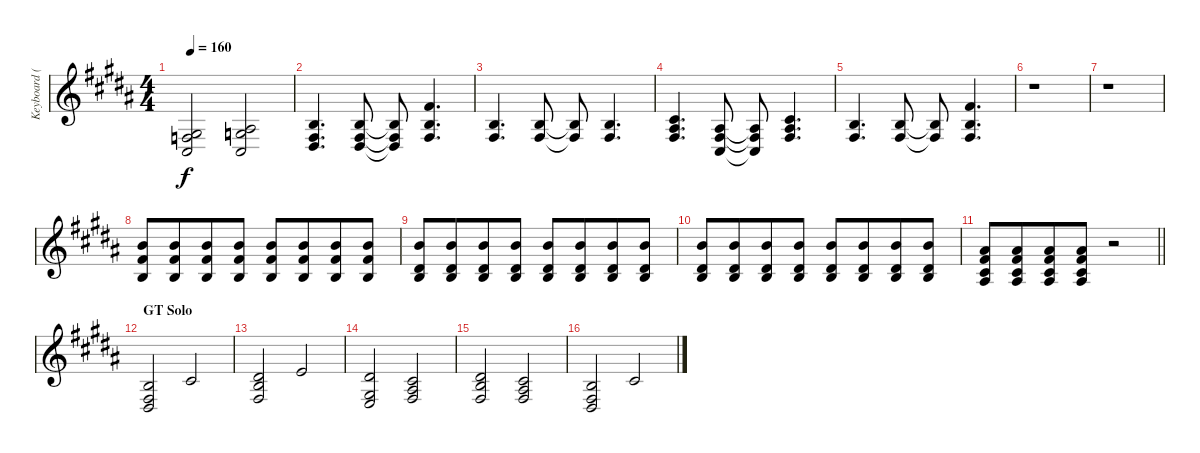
\track ("Keyboard (L)" "Keyboard (") {instrument acousticgrandpiano}
\staff {score}
\tuning (E4 B3 G3 D3 A2 E2 B1) {hide}
\ts (4 4)
\tempo 160
\clef g2
\ks b
(1.3 3.4 4.5).2{dy f} (0.3 8.4 4.5).2 |
(0.2 1.4 9.5).4{d} (0.2 1.4 9.5).8 (0.2{t} 1.4{t} 9.5{t}).8 (2.1 0.2 4.4).4{d} |
(0.2 4.4).4{d} (0.2 4.4).8 (0.2{t} 4.4{t}).8 (0.2 4.4).4{d} |
(2.2 3.3 4.4).4{d} (3.3 4.4 4.5).8 (3.3{t} 4.4{t} 4.5{t}).8 (2.2 3.3 4.4).4{d} |
(0.2 4.4).4{d} (0.2 4.4).8 (0.2{t} 4.4{t}).8 (2.1 0.2 4.4).4{d} |
r.1 |
r.1 |
(2.1 0.2 16.3).8 (2.1 0.2 16.3).8{beam merge} (2.1 0.2 16.3).8 (2.1 0.2 16.3).8 (2.1 0.2 16.3).8 (2.1 0.2 16.3).8{beam merge} (2.1 0.2 16.3).8 (2.1 0.2 16.3).8 |
(7.1 0.2 8.3).8 (7.1 0.2 8.3).8{beam merge} (7.1 0.2 8.3).8 (7.1 0.2 8.3).8 (7.1 0.2 8.3).8 (7.1 0.2 8.3).8{beam merge} (7.1 0.2 8.3).8 (7.1 0.2 8.3).8 |
(7.1 0.2 8.3).8 (7.1 0.2 8.3).8{beam merge} (7.1 0.2 8.3).8 (7.1 0.2 8.3).8 (7.1 0.2 8.3).8 (7.1 0.2 8.3).8{beam merge} (7.1 0.2 8.3).8 (7.1 0.2 8.3).8 |
\barLineRight lightlight
(2.1 2.2 3.3 20.4).8 (2.1 2.2 3.3 20.4).8{beam merge} (2.1 2.2 3.3 20.4).8 (2.1 2.2 3.3 20.4).8 r.2 |
\section ("" "GT Solo")
(0.2 1.4 9.5).2 2.2.2 |
(8.3 4.4 14.5).2{beam Up} 0.1.2 |
(4.2 1.3 2.4).2 (2.2 3.3 4.4).2 |
(0.2 8.3 4.4).2{beam Up} (2.2 3.3 4.4).2 |
(0.2 1.4 9.5).2 2.2.2
